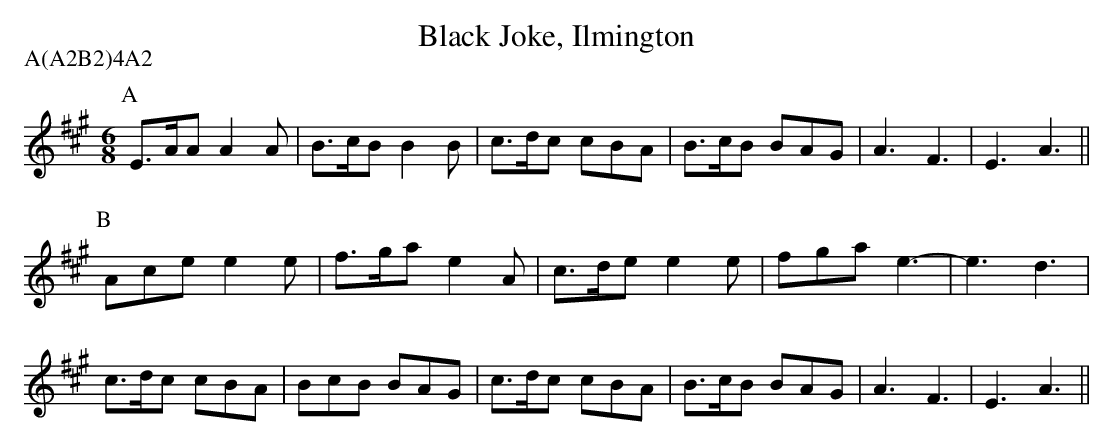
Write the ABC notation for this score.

X:1
T:Black Joke, Ilmington
M:6/8
L:1/8
P:A(A2B2)4A2
K:A
P:A
E>AA A2A|B>cB B2B|c>dc cBA|B>cB BAG|A3 F3|E3 A3||
P:B
Ace  e2e|f>ga e2A|c>de e2e|fga  e3-|e3 d3|
c>dc cBA|BcB  BAG|c>dc cBA|B>cB BAG|A3 F3|E3 A3||
